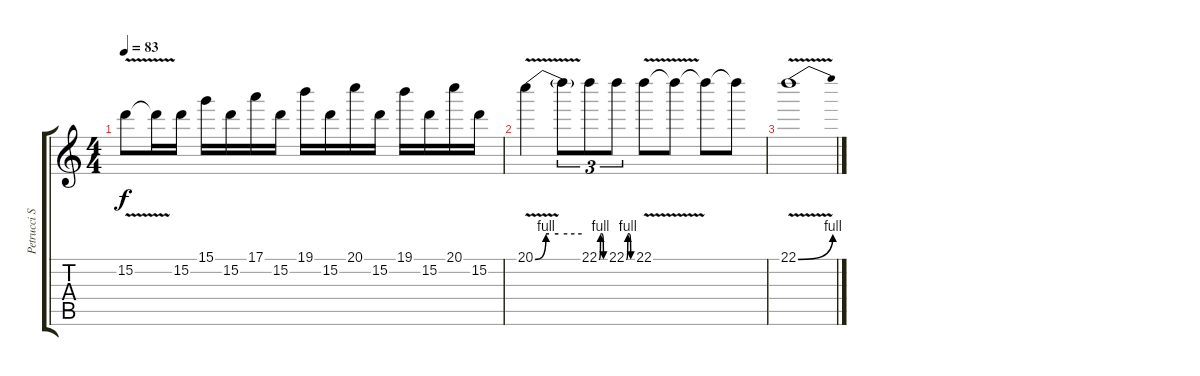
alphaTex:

\track ("Petrucci Solo" "Petrucci S") {instrument distortionguitar}
\staff {score tabs}
\tuning (E4 B3 G3 D3 A2 E2) {hide}
\ts (4 4)
\tempo 83
\clef g2
\ks c
15.2{v}.8{dy f} 15.2{t}.16 15.2.16 15.1.16 15.2.16 17.1.16 15.2.16 19.1.16 15.2.16 20.1.16 15.2.16 19.1.16 15.2.16 20.1.16 15.2.16 |
20.1{be (custom 0 0 14 4 18 4 30 4 60 4) v}.4 20.1{t}.8{tu (3 2)} 22.1{be (custom 0 0 15 4 30 4 45 0 60 0)}.8{tu (3 2)} 22.1{be (custom 0 0 15 4 30 4 45 0 60 0)}.8{tu (3 2)} 22.1{v}.8 22.1{t}.8 22.1{t}.8 22.1{t}.8 |
22.1{be (bend 0 0 60 4) v}.1
